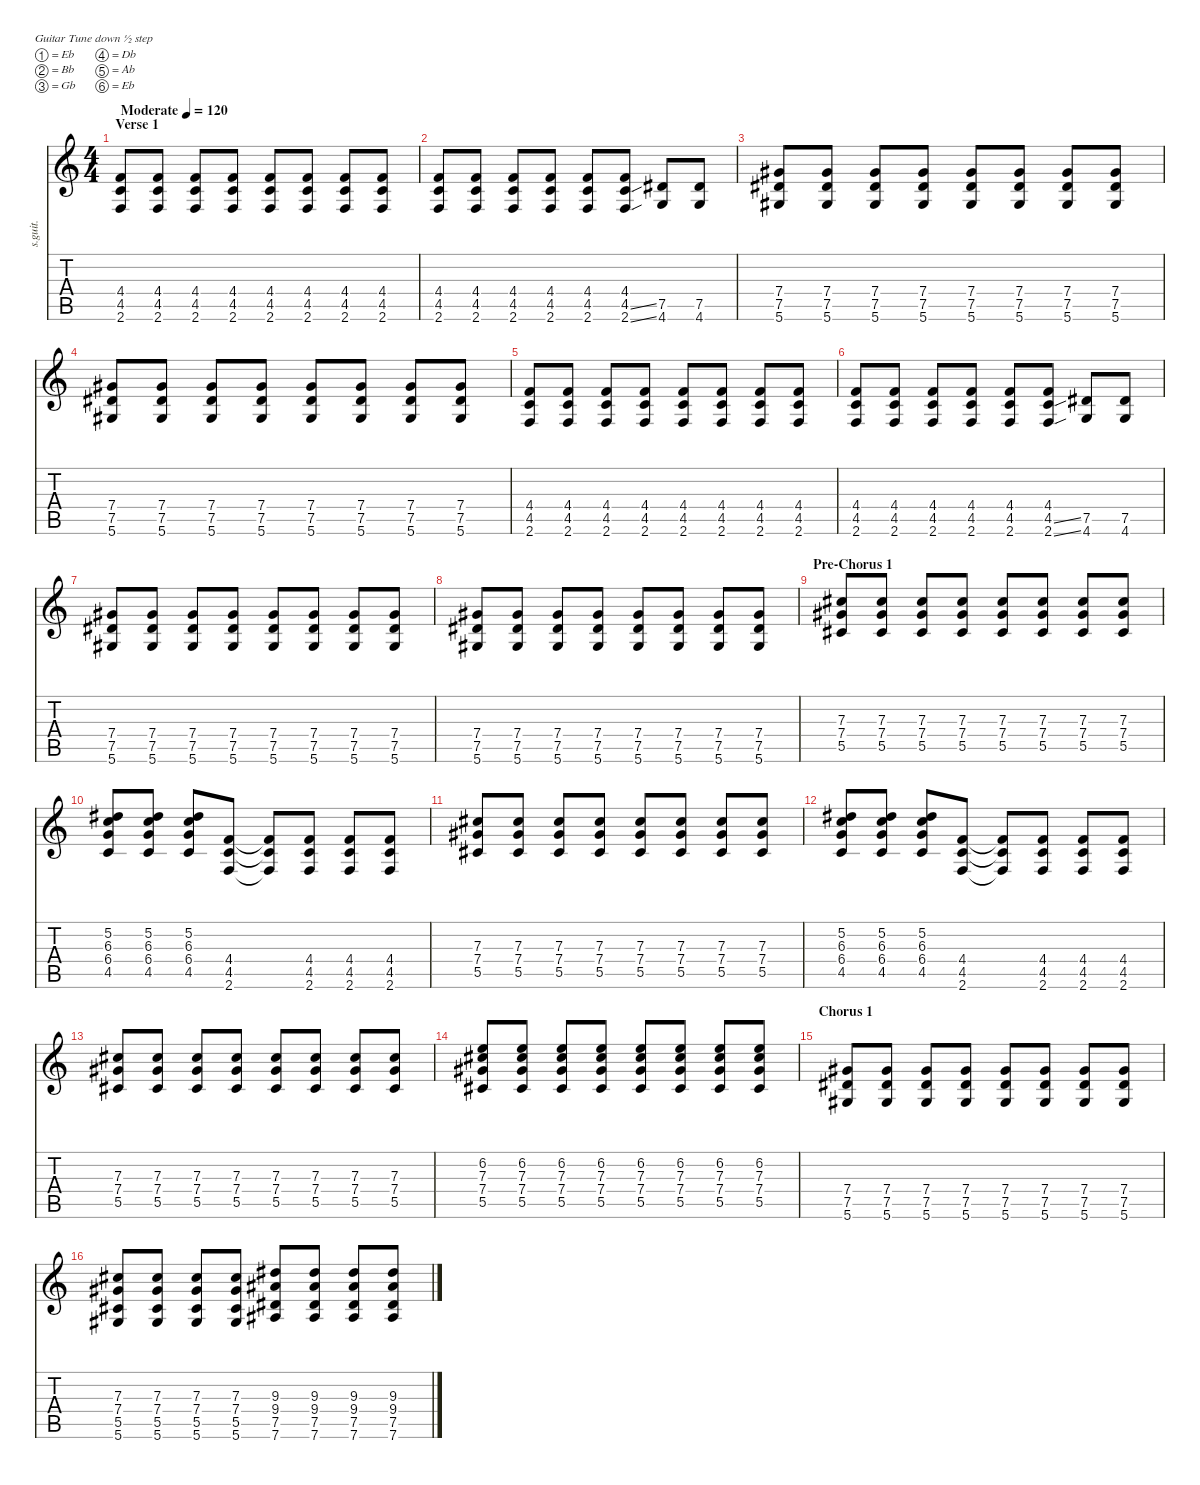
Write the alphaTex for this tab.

\defaultSystemsLayout 4
\hideDynamics
\bracketExtendMode nobrackets
\track ("Brian Bell - Rhythm Guitar" "s.guit.") {instrument distortionguitar}
\staff {score tabs}
\tuning (Eb4 Bb3 Gb3 Db3 Ab2 Eb2)
\ts (4 4)
\beaming (8 2 2 2 2)
\section ("" "Verse 1")
\tempo (120 "Moderate")
\clef g2
\ks c
(4.4 4.5 2.6).8{lyrics (0 "") lyrics (1 "") lyrics (2 "") lyrics (3 "") lyrics (4 "") dy f instrument distortionguitar} (4.4 4.5 2.6).8{lyrics (0 "") lyrics (1 "") lyrics (2 "") lyrics (3 "") lyrics (4 "")} (4.4 4.5 2.6).8{lyrics (0 "") lyrics (1 "") lyrics (2 "") lyrics (3 "") lyrics (4 "")} (4.4 4.5 2.6).8{lyrics (0 "") lyrics (1 "") lyrics (2 "") lyrics (3 "") lyrics (4 "")} (4.4 4.5 2.6).8{lyrics (0 "") lyrics (1 "") lyrics (2 "") lyrics (3 "") lyrics (4 "")} (4.4 4.5 2.6).8{lyrics (0 "") lyrics (1 "") lyrics (2 "") lyrics (3 "") lyrics (4 "")} (4.4 4.5 2.6).8{lyrics (0 "") lyrics (1 "") lyrics (2 "") lyrics (3 "") lyrics (4 "")} (4.4 4.5 2.6).8{lyrics (0 "") lyrics (1 "") lyrics (2 "") lyrics (3 "") lyrics (4 "")} |
(4.4 4.5 2.6).8{lyrics (0 "") lyrics (1 "") lyrics (2 "") lyrics (3 "") lyrics (4 "")} (4.4 4.5 2.6).8{lyrics (0 "") lyrics (1 "") lyrics (2 "") lyrics (3 "") lyrics (4 "")} (4.4 4.5 2.6).8{lyrics (0 "") lyrics (1 "") lyrics (2 "") lyrics (3 "") lyrics (4 "")} (4.4 4.5 2.6).8{lyrics (0 "") lyrics (1 "") lyrics (2 "") lyrics (3 "") lyrics (4 "")} (4.4 4.5 2.6).8{lyrics (0 "") lyrics (1 "") lyrics (2 "") lyrics (3 "") lyrics (4 "")} (4.4 4.5{ss} 2.6{ss}).8{lyrics (0 "") lyrics (1 "") lyrics (2 "") lyrics (3 "") lyrics (4 "")} (7.5{acc #} 4.6).8{lyrics (0 "") lyrics (1 "") lyrics (2 "") lyrics (3 "") lyrics (4 "")} (7.5{acc #} 4.6).8{lyrics (0 "") lyrics (1 "") lyrics (2 "") lyrics (3 "") lyrics (4 "")} |
(7.4{acc #} 7.5{acc #} 5.6{acc #}).8{lyrics (0 "") lyrics (1 "") lyrics (2 "") lyrics (3 "") lyrics (4 "")} (7.4{acc #} 7.5{acc #} 5.6{acc #}).8{lyrics (0 "") lyrics (1 "") lyrics (2 "") lyrics (3 "") lyrics (4 "")} (7.4{acc #} 7.5{acc #} 5.6{acc #}).8{lyrics (0 "") lyrics (1 "") lyrics (2 "") lyrics (3 "") lyrics (4 "")} (7.4{acc #} 7.5{acc #} 5.6{acc #}).8{lyrics (0 "") lyrics (1 "") lyrics (2 "") lyrics (3 "") lyrics (4 "")} (7.4{acc #} 7.5{acc #} 5.6{acc #}).8{lyrics (0 "") lyrics (1 "") lyrics (2 "") lyrics (3 "") lyrics (4 "")} (7.4{acc #} 7.5{acc #} 5.6{acc #}).8{lyrics (0 "") lyrics (1 "") lyrics (2 "") lyrics (3 "") lyrics (4 "")} (7.4{acc #} 7.5{acc #} 5.6{acc #}).8{lyrics (0 "") lyrics (1 "") lyrics (2 "") lyrics (3 "") lyrics (4 "")} (7.4{acc #} 7.5{acc #} 5.6{acc #}).8{lyrics (0 "") lyrics (1 "") lyrics (2 "") lyrics (3 "") lyrics (4 "")} |
(7.4{acc #} 7.5{acc #} 5.6{acc #}).8{lyrics (0 "") lyrics (1 "") lyrics (2 "") lyrics (3 "") lyrics (4 "")} (7.4{acc #} 7.5{acc #} 5.6{acc #}).8{lyrics (0 "") lyrics (1 "") lyrics (2 "") lyrics (3 "") lyrics (4 "")} (7.4{acc #} 7.5{acc #} 5.6{acc #}).8{lyrics (0 "") lyrics (1 "") lyrics (2 "") lyrics (3 "") lyrics (4 "")} (7.4{acc #} 7.5{acc #} 5.6{acc #}).8{lyrics (0 "") lyrics (1 "") lyrics (2 "") lyrics (3 "") lyrics (4 "")} (7.4{acc #} 7.5{acc #} 5.6{acc #}).8{lyrics (0 "") lyrics (1 "") lyrics (2 "") lyrics (3 "") lyrics (4 "")} (7.4{acc #} 7.5{acc #} 5.6{acc #}).8{lyrics (0 "") lyrics (1 "") lyrics (2 "") lyrics (3 "") lyrics (4 "")} (7.4{acc #} 7.5{acc #} 5.6{acc #}).8{lyrics (0 "") lyrics (1 "") lyrics (2 "") lyrics (3 "") lyrics (4 "")} (7.4{acc #} 7.5{acc #} 5.6{acc #}).8{lyrics (0 "") lyrics (1 "") lyrics (2 "") lyrics (3 "") lyrics (4 "")} |
(4.4 4.5 2.6).8{lyrics (0 "") lyrics (1 "") lyrics (2 "") lyrics (3 "") lyrics (4 "")} (4.4 4.5 2.6).8{lyrics (0 "") lyrics (1 "") lyrics (2 "") lyrics (3 "") lyrics (4 "")} (4.4 4.5 2.6).8{lyrics (0 "") lyrics (1 "") lyrics (2 "") lyrics (3 "") lyrics (4 "")} (4.4 4.5 2.6).8{lyrics (0 "") lyrics (1 "") lyrics (2 "") lyrics (3 "") lyrics (4 "")} (4.4 4.5 2.6).8{lyrics (0 "") lyrics (1 "") lyrics (2 "") lyrics (3 "") lyrics (4 "")} (4.4 4.5 2.6).8{lyrics (0 "") lyrics (1 "") lyrics (2 "") lyrics (3 "") lyrics (4 "")} (4.4 4.5 2.6).8{lyrics (0 "") lyrics (1 "") lyrics (2 "") lyrics (3 "") lyrics (4 "")} (4.4 4.5 2.6).8{lyrics (0 "") lyrics (1 "") lyrics (2 "") lyrics (3 "") lyrics (4 "")} |
(4.4 4.5 2.6).8{lyrics (0 "") lyrics (1 "") lyrics (2 "") lyrics (3 "") lyrics (4 "")} (4.4 4.5 2.6).8{lyrics (0 "") lyrics (1 "") lyrics (2 "") lyrics (3 "") lyrics (4 "")} (4.4 4.5 2.6).8{lyrics (0 "") lyrics (1 "") lyrics (2 "") lyrics (3 "") lyrics (4 "")} (4.4 4.5 2.6).8{lyrics (0 "") lyrics (1 "") lyrics (2 "") lyrics (3 "") lyrics (4 "")} (4.4 4.5 2.6).8{lyrics (0 "") lyrics (1 "") lyrics (2 "") lyrics (3 "") lyrics (4 "")} (4.4 4.5{ss} 2.6{ss}).8{lyrics (0 "") lyrics (1 "") lyrics (2 "") lyrics (3 "") lyrics (4 "")} (7.5{acc #} 4.6).8{lyrics (0 "") lyrics (1 "") lyrics (2 "") lyrics (3 "") lyrics (4 "")} (7.5{acc #} 4.6).8{lyrics (0 "") lyrics (1 "") lyrics (2 "") lyrics (3 "") lyrics (4 "")} |
(7.4{acc #} 7.5{acc #} 5.6{acc #}).8{lyrics (0 "") lyrics (1 "") lyrics (2 "") lyrics (3 "") lyrics (4 "")} (7.4{acc #} 7.5{acc #} 5.6{acc #}).8{lyrics (0 "") lyrics (1 "") lyrics (2 "") lyrics (3 "") lyrics (4 "")} (7.4{acc #} 7.5{acc #} 5.6{acc #}).8{lyrics (0 "") lyrics (1 "") lyrics (2 "") lyrics (3 "") lyrics (4 "")} (7.4{acc #} 7.5{acc #} 5.6{acc #}).8{lyrics (0 "") lyrics (1 "") lyrics (2 "") lyrics (3 "") lyrics (4 "")} (7.4{acc #} 7.5{acc #} 5.6{acc #}).8{lyrics (0 "") lyrics (1 "") lyrics (2 "") lyrics (3 "") lyrics (4 "")} (7.4{acc #} 7.5{acc #} 5.6{acc #}).8{lyrics (0 "") lyrics (1 "") lyrics (2 "") lyrics (3 "") lyrics (4 "")} (7.4{acc #} 7.5{acc #} 5.6{acc #}).8{lyrics (0 "") lyrics (1 "") lyrics (2 "") lyrics (3 "") lyrics (4 "")} (7.4{acc #} 7.5{acc #} 5.6{acc #}).8{lyrics (0 "") lyrics (1 "") lyrics (2 "") lyrics (3 "") lyrics (4 "")} |
(7.4{acc #} 7.5{acc #} 5.6{acc #}).8{lyrics (0 "") lyrics (1 "") lyrics (2 "") lyrics (3 "") lyrics (4 "")} (7.4{acc #} 7.5{acc #} 5.6{acc #}).8{lyrics (0 "") lyrics (1 "") lyrics (2 "") lyrics (3 "") lyrics (4 "")} (7.4{acc #} 7.5{acc #} 5.6{acc #}).8{lyrics (0 "") lyrics (1 "") lyrics (2 "") lyrics (3 "") lyrics (4 "")} (7.4{acc #} 7.5{acc #} 5.6{acc #}).8{lyrics (0 "") lyrics (1 "") lyrics (2 "") lyrics (3 "") lyrics (4 "")} (7.4{acc #} 7.5{acc #} 5.6{acc #}).8{lyrics (0 "") lyrics (1 "") lyrics (2 "") lyrics (3 "") lyrics (4 "")} (7.4{acc #} 7.5{acc #} 5.6{acc #}).8{lyrics (0 "") lyrics (1 "") lyrics (2 "") lyrics (3 "") lyrics (4 "")} (7.4{acc #} 7.5{acc #} 5.6{acc #}).8{lyrics (0 "") lyrics (1 "") lyrics (2 "") lyrics (3 "") lyrics (4 "")} (7.4{acc #} 7.5{acc #} 5.6{acc #}).8{lyrics (0 "") lyrics (1 "") lyrics (2 "") lyrics (3 "") lyrics (4 "")} |
\section ("" "Pre-Chorus 1")
(7.3{acc #} 7.4{acc #} 5.5{acc #}).8{lyrics (0 "") lyrics (1 "") lyrics (2 "") lyrics (3 "") lyrics (4 "")} (7.3{acc #} 7.4{acc #} 5.5{acc #}).8{lyrics (0 "") lyrics (1 "") lyrics (2 "") lyrics (3 "") lyrics (4 "")} (7.3{acc #} 7.4{acc #} 5.5{acc #}).8{lyrics (0 "") lyrics (1 "") lyrics (2 "") lyrics (3 "") lyrics (4 "")} (7.3{acc #} 7.4{acc #} 5.5{acc #}).8{lyrics (0 "") lyrics (1 "") lyrics (2 "") lyrics (3 "") lyrics (4 "")} (7.3{acc #} 7.4{acc #} 5.5{acc #}).8{lyrics (0 "") lyrics (1 "") lyrics (2 "") lyrics (3 "") lyrics (4 "")} (7.3{acc #} 7.4{acc #} 5.5{acc #}).8{lyrics (0 "") lyrics (1 "") lyrics (2 "") lyrics (3 "") lyrics (4 "")} (7.3{acc #} 7.4{acc #} 5.5{acc #}).8{lyrics (0 "") lyrics (1 "") lyrics (2 "") lyrics (3 "") lyrics (4 "")} (7.3{acc #} 7.4{acc #} 5.5{acc #}).8{lyrics (0 "") lyrics (1 "") lyrics (2 "") lyrics (3 "") lyrics (4 "")} |
(5.2{acc #} 6.3 6.4 4.5).8{lyrics (0 "") lyrics (1 "") lyrics (2 "") lyrics (3 "") lyrics (4 "")} (5.2{acc #} 6.3 6.4 4.5).8{lyrics (0 "") lyrics (1 "") lyrics (2 "") lyrics (3 "") lyrics (4 "")} (5.2{acc #} 6.3 6.4 4.5).8{lyrics (0 "") lyrics (1 "") lyrics (2 "") lyrics (3 "") lyrics (4 "")} (4.4 4.5 2.6).8{lyrics (0 "") lyrics (1 "") lyrics (2 "") lyrics (3 "") lyrics (4 "")} (4.4{t} 4.5{t} 2.6{t}).8{lyrics (0 "") lyrics (1 "") lyrics (2 "") lyrics (3 "") lyrics (4 "")} (4.4 4.5 2.6).8{lyrics (0 "") lyrics (1 "") lyrics (2 "") lyrics (3 "") lyrics (4 "")} (4.4 4.5 2.6).8{lyrics (0 "") lyrics (1 "") lyrics (2 "") lyrics (3 "") lyrics (4 "")} (4.4 4.5 2.6).8{lyrics (0 "") lyrics (1 "") lyrics (2 "") lyrics (3 "") lyrics (4 "")} |
(7.3{acc #} 7.4{acc #} 5.5{acc #}).8{lyrics (0 "") lyrics (1 "") lyrics (2 "") lyrics (3 "") lyrics (4 "")} (7.3{acc #} 7.4{acc #} 5.5{acc #}).8{lyrics (0 "") lyrics (1 "") lyrics (2 "") lyrics (3 "") lyrics (4 "")} (7.3{acc #} 7.4{acc #} 5.5{acc #}).8{lyrics (0 "") lyrics (1 "") lyrics (2 "") lyrics (3 "") lyrics (4 "")} (7.3{acc #} 7.4{acc #} 5.5{acc #}).8{lyrics (0 "") lyrics (1 "") lyrics (2 "") lyrics (3 "") lyrics (4 "")} (7.3{acc #} 7.4{acc #} 5.5{acc #}).8{lyrics (0 "") lyrics (1 "") lyrics (2 "") lyrics (3 "") lyrics (4 "")} (7.3{acc #} 7.4{acc #} 5.5{acc #}).8{lyrics (0 "") lyrics (1 "") lyrics (2 "") lyrics (3 "") lyrics (4 "")} (7.3{acc #} 7.4{acc #} 5.5{acc #}).8{lyrics (0 "") lyrics (1 "") lyrics (2 "") lyrics (3 "") lyrics (4 "")} (7.3{acc #} 7.4{acc #} 5.5{acc #}).8{lyrics (0 "") lyrics (1 "") lyrics (2 "") lyrics (3 "") lyrics (4 "")} |
(5.2{acc #} 6.3 6.4 4.5).8{lyrics (0 "") lyrics (1 "") lyrics (2 "") lyrics (3 "") lyrics (4 "")} (5.2{acc #} 6.3 6.4 4.5).8{lyrics (0 "") lyrics (1 "") lyrics (2 "") lyrics (3 "") lyrics (4 "")} (5.2{acc #} 6.3 6.4 4.5).8{lyrics (0 "") lyrics (1 "") lyrics (2 "") lyrics (3 "") lyrics (4 "")} (4.4 4.5 2.6).8{lyrics (0 "") lyrics (1 "") lyrics (2 "") lyrics (3 "") lyrics (4 "")} (4.4{t} 4.5{t} 2.6{t}).8{lyrics (0 "") lyrics (1 "") lyrics (2 "") lyrics (3 "") lyrics (4 "")} (4.4 4.5 2.6).8{lyrics (0 "") lyrics (1 "") lyrics (2 "") lyrics (3 "") lyrics (4 "")} (4.4 4.5 2.6).8{lyrics (0 "") lyrics (1 "") lyrics (2 "") lyrics (3 "") lyrics (4 "")} (4.4 4.5 2.6).8{lyrics (0 "") lyrics (1 "") lyrics (2 "") lyrics (3 "") lyrics (4 "")} |
(7.3{acc #} 7.4{acc #} 5.5{acc #}).8{lyrics (0 "") lyrics (1 "") lyrics (2 "") lyrics (3 "") lyrics (4 "")} (7.3{acc #} 7.4{acc #} 5.5{acc #}).8{lyrics (0 "") lyrics (1 "") lyrics (2 "") lyrics (3 "") lyrics (4 "")} (7.3{acc #} 7.4{acc #} 5.5{acc #}).8{lyrics (0 "") lyrics (1 "") lyrics (2 "") lyrics (3 "") lyrics (4 "")} (7.3{acc #} 7.4{acc #} 5.5{acc #}).8{lyrics (0 "") lyrics (1 "") lyrics (2 "") lyrics (3 "") lyrics (4 "")} (7.3{acc #} 7.4{acc #} 5.5{acc #}).8{lyrics (0 "") lyrics (1 "") lyrics (2 "") lyrics (3 "") lyrics (4 "")} (7.3{acc #} 7.4{acc #} 5.5{acc #}).8{lyrics (0 "") lyrics (1 "") lyrics (2 "") lyrics (3 "") lyrics (4 "")} (7.3{acc #} 7.4{acc #} 5.5{acc #}).8{lyrics (0 "") lyrics (1 "") lyrics (2 "") lyrics (3 "") lyrics (4 "")} (7.3{acc #} 7.4{acc #} 5.5{acc #}).8{lyrics (0 "") lyrics (1 "") lyrics (2 "") lyrics (3 "") lyrics (4 "")} |
(6.2 7.3{acc #} 7.4{acc #} 5.5{acc #}).8{lyrics (0 "") lyrics (1 "") lyrics (2 "") lyrics (3 "") lyrics (4 "")} (6.2 7.3{acc #} 7.4{acc #} 5.5{acc #}).8{lyrics (0 "") lyrics (1 "") lyrics (2 "") lyrics (3 "") lyrics (4 "")} (6.2 7.3{acc #} 7.4{acc #} 5.5{acc #}).8{lyrics (0 "") lyrics (1 "") lyrics (2 "") lyrics (3 "") lyrics (4 "")} (6.2 7.3{acc #} 7.4{acc #} 5.5{acc #}).8{lyrics (0 "") lyrics (1 "") lyrics (2 "") lyrics (3 "") lyrics (4 "")} (6.2 7.3{acc #} 7.4{acc #} 5.5{acc #}).8{lyrics (0 "") lyrics (1 "") lyrics (2 "") lyrics (3 "") lyrics (4 "")} (6.2 7.3{acc #} 7.4{acc #} 5.5{acc #}).8{lyrics (0 "") lyrics (1 "") lyrics (2 "") lyrics (3 "") lyrics (4 "")} (6.2 7.3{acc #} 7.4{acc #} 5.5{acc #}).8{lyrics (0 "") lyrics (1 "") lyrics (2 "") lyrics (3 "") lyrics (4 "")} (6.2 7.3{acc #} 7.4{acc #} 5.5{acc #}).8{lyrics (0 "") lyrics (1 "") lyrics (2 "") lyrics (3 "") lyrics (4 "")} |
\section ("" "Chorus 1")
(7.4{acc #} 7.5{acc #} 5.6{acc #}).8{lyrics (0 "") lyrics (1 "") lyrics (2 "") lyrics (3 "") lyrics (4 "")} (7.4{acc #} 7.5{acc #} 5.6{acc #}).8{lyrics (0 "") lyrics (1 "") lyrics (2 "") lyrics (3 "") lyrics (4 "")} (7.4{acc #} 7.5{acc #} 5.6{acc #}).8{lyrics (0 "") lyrics (1 "") lyrics (2 "") lyrics (3 "") lyrics (4 "")} (7.4{acc #} 7.5{acc #} 5.6{acc #}).8{lyrics (0 "") lyrics (1 "") lyrics (2 "") lyrics (3 "") lyrics (4 "")} (7.4{acc #} 7.5{acc #} 5.6{acc #}).8{lyrics (0 "") lyrics (1 "") lyrics (2 "") lyrics (3 "") lyrics (4 "")} (7.4{acc #} 7.5{acc #} 5.6{acc #}).8{lyrics (0 "") lyrics (1 "") lyrics (2 "") lyrics (3 "") lyrics (4 "")} (7.4{acc #} 7.5{acc #} 5.6{acc #}).8{lyrics (0 "") lyrics (1 "") lyrics (2 "") lyrics (3 "") lyrics (4 "")} (7.4{acc #} 7.5{acc #} 5.6{acc #}).8{lyrics (0 "") lyrics (1 "") lyrics (2 "") lyrics (3 "") lyrics (4 "")} |
(7.3{acc #} 7.4{acc #} 5.5{acc #} 5.6{acc #}).8{lyrics (0 "") lyrics (1 "") lyrics (2 "") lyrics (3 "") lyrics (4 "")} (7.3{acc #} 7.4{acc #} 5.5{acc #} 5.6{acc #}).8{lyrics (0 "") lyrics (1 "") lyrics (2 "") lyrics (3 "") lyrics (4 "")} (7.3{acc #} 7.4{acc #} 5.5{acc #} 5.6{acc #}).8{lyrics (0 "") lyrics (1 "") lyrics (2 "") lyrics (3 "") lyrics (4 "")} (7.3{acc #} 7.4{acc #} 5.5{acc #} 5.6{acc #}).8{lyrics (0 "") lyrics (1 "") lyrics (2 "") lyrics (3 "") lyrics (4 "")} (9.3{acc #} 9.4{acc #} 7.5{acc #} 7.6{acc #}).8{lyrics (0 "") lyrics (1 "") lyrics (2 "") lyrics (3 "") lyrics (4 "")} (9.3{acc #} 9.4{acc #} 7.5{acc #} 7.6{acc #}).8{lyrics (0 "") lyrics (1 "") lyrics (2 "") lyrics (3 "") lyrics (4 "")} (9.3{acc #} 9.4{acc #} 7.5{acc #} 7.6{acc #}).8{lyrics (0 "") lyrics (1 "") lyrics (2 "") lyrics (3 "") lyrics (4 "")} (9.3{acc #} 9.4{acc #} 7.5{acc #} 7.6{acc #}).8{lyrics (0 "") lyrics (1 "") lyrics (2 "") lyrics (3 "") lyrics (4 "")}
